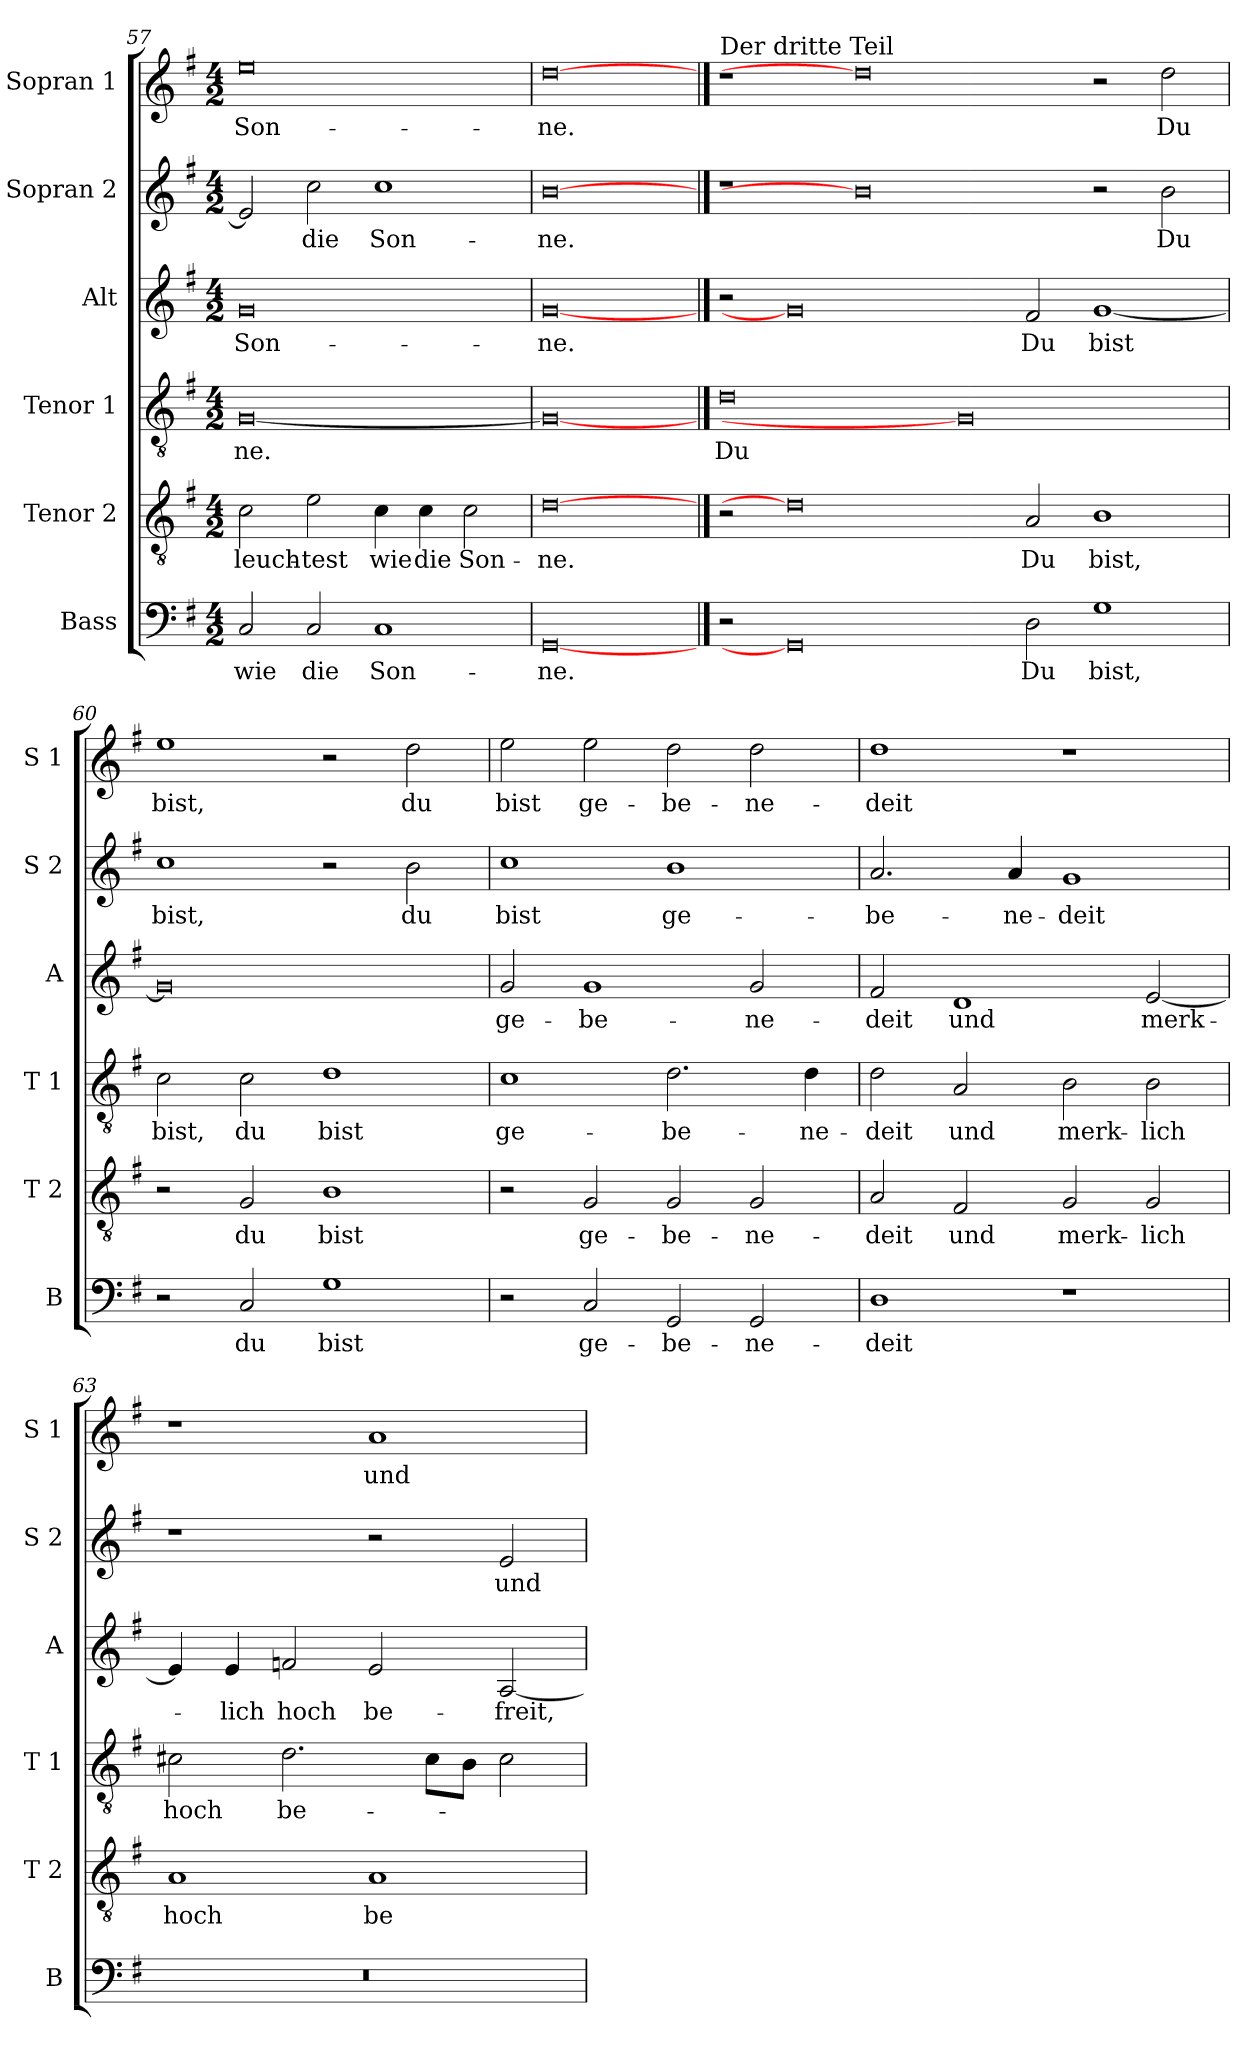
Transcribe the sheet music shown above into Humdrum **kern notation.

**kern	**text	**kern	**text	**kern	**text	**kern	**text	**kern	**text	**kern	**text
*part6	*part6	*part5	*part5	*part4	*part4	*part3	*part3	*part2	*part2	*part1	*part1
*staff6	*staff6	*staff5	*staff5	*staff4	*staff4	*staff3	*staff3	*staff2	*staff2	*staff1	*staff1
*I"Bass	*	*I"Tenor 2	*	*I"Tenor 1	*	*I"Alt	*	*I"Sopran 2	*	*I"Sopran 1	*
*I'B	*	*I'T 2	*	*I'T 1	*	*I'A	*	*I'S 2	*	*I'S 1	*
*clefF4	*	*clefGv2	*	*clefGv2	*	*clefG2	*	*clefG2	*	*clefG2	*
*k[f#]	*	*k[f#]	*	*k[f#]	*	*k[f#]	*	*k[f#]	*	*k[f#]	*
*M4/2	*	*M4/2	*	*M4/2	*	*M4/2	*	*M4/2	*	*M4/2	*
=57	=57	=57	=57	=57	=57	=57	=57	=57	=57	=57	=57
2C/	wie	2c\	leuch-	[0G	-ne.	0g	Son-	2e/]	.	0ee	Son-
2C/	die	2e\	-test	.	.	.	.	2cc\	die	.	.
1C	Son-	4c\	wie	.	.	.	.	1cc	Son-	.	.
.	.	4c\	die	.	.	.	.	.	.	.	.
.	.	2c\	Son-	.	.	.	.	.	.	.	.
=58	=58	=58	=58	=58	=58	=58	=58	=58	=58	=58	=58
[0GG	-ne.	[0d	-ne.	0G_	.	[0g	-ne.	[0b	-ne.	[0dd	-ne.
!!LO:PB:g=z
==59	==59	==59	==59	==59	==59	==59	==59	==59	==59	==59	==59
!	!	!	!	!	!	!	!	!	!	!LO:TX:a:t=Der dritte Teil	!
2r	.	2r	.	0d	Du	2r	.	1r	.	1r	.
0GG]	.	0d]	.	.	.	0g]	.	.	.	.	.
.	.	.	.	.	.	.	.	0b]	.	0dd]	.
.	.	.	.	0G]	.	.	.	.	.	.	.
2D\	Du	2A/	Du	.	.	2f#/	Du	.	.	.	.
1G	bist,	1B	bist,	.	.	[1g	bist	2r	.	2r	.
.	.	.	.	.	.	.	.	2b\	Du	2dd\	Du
=60	=60	=60	=60	=60	=60	=60	=60	=60	=60	=60	=60
2r	.	2r	.	2c\	bist,	0g]	.	1cc	bist,	1ee	bist,
2C/	du	2G/	du	2c\	du	.	.	.	.	.	.
1G	bist	1B	bist	1d	bist	.	.	2r	.	2r	.
.	.	.	.	.	.	.	.	2b\	du	2dd\	du
=61	=61	=61	=61	=61	=61	=61	=61	=61	=61	=61	=61
2r	.	2r	.	1c	ge-	2g/	ge-	1cc	bist	2ee\	bist
2C/	ge-	2G/	ge-	.	.	1g	-be-	.	.	2ee\	ge-
2GG/	-be-	2G/	-be-	2.d\	-be-	.	.	1b	ge-	2dd\	-be-
2GG/	-ne-	2G/	-ne-	.	.	2g/	-ne-	.	.	2dd\	-ne-
.	.	.	.	4d\	-ne-	.	.	.	.	.	.
=62	=62	=62	=62	=62	=62	=62	=62	=62	=62	=62	=62
1D	-deit	2A/	-deit	2d\	-deit	2f#/	-deit	2.a/	-be-	1dd	-deit
.	.	2F#/	und	2A/	und	1d	und	.	.	.	.
.	.	.	.	.	.	.	.	4a/	-ne-	.	.
1r	.	2G/	merk-	2B\	merk-	.	.	1g	-deit	1r	.
.	.	2G/	-lich	2B\	-lich	[2e/	merk-	.	.	.	.
=63	=63	=63	=63	=63	=63	=63	=63	=63	=63	=63	=63
0r	.	1A	hoch	2c#X\	hoch	4e/]	.	1r	.	1r	.
.	.	.	.	.	.	4e/	-lich	.	.	.	.
.	.	.	.	2.d\	be-	2fn/	hoch	.	.	.	.
.	.	1A	be-	.	.	2e/	be-	2r	.	1a	und
.	.	.	.	8c#\L	.	.	.	.	.	.	.
.	.	.	.	8B\J	.	.	.	.	.	.	.
.	.	.	.	2c#\	.	[2A/	-freit,	2e/	und	.	.
=	=	=	=	=	=	=	=	=	=	=	=
*-	*-	*-	*-	*-	*-	*-	*-	*-	*-	*-	*-
